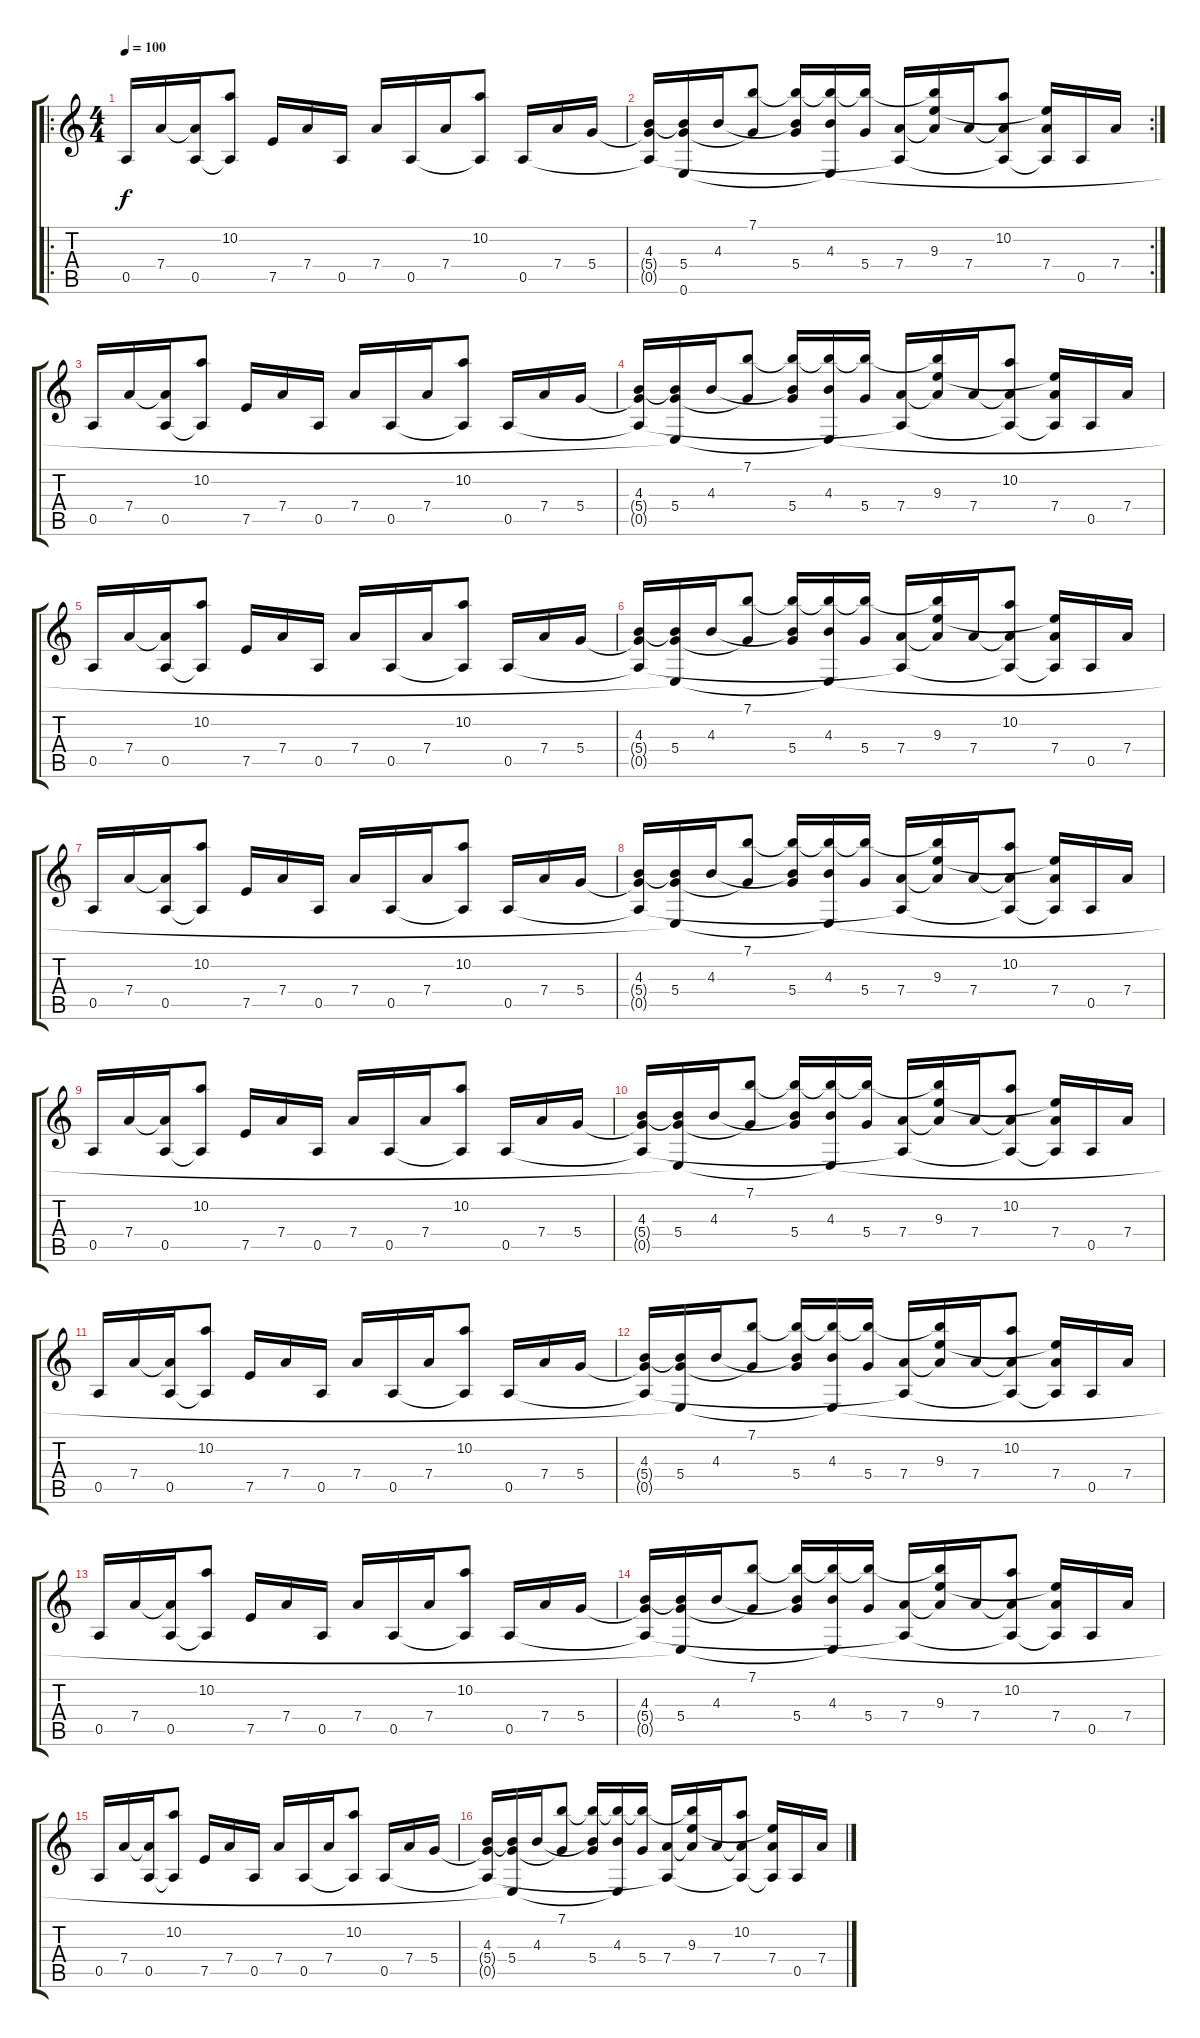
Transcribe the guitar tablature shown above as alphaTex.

\track "" {instrument electricguitarclean}
\staff {score tabs}
\tuning (E4 B3 G3 D3 A2 E2) {hide}
\ro
\ts (4 4)
\tempo 100
\clef g2
\ks c
0.5.16{txt "" dy f instrument electricguitarclean} 7.4.16 (7.4{t} 0.5).16 (10.2 0.5{t}).8 7.5.16 7.4.16 0.5.16 7.4.16 0.5.16 7.4.16 (10.2 0.5{t}).8 0.5.16 7.4.16 5.4.16 |
\rc 2
(4.3 5.4{t} 0.5{t}).16{txt ""} (4.3{t} 5.4 0.6).16 4.3.16 (7.1 5.4{t}).8 (7.1{t} 4.3{t} 5.4).16 (7.1{t} 4.3 0.6{t}).16 (7.1{t} 5.4).16 (7.4 0.5{t}).16 (7.1{t} 9.3 7.4{t}).16 7.4.16 (10.2 7.4{t} 0.5{t}).8 (9.3{t} 7.4 0.5{t}).16 0.5.16 7.4.16 |
0.5.16{txt ""} 7.4.16 (7.4{t} 0.5).16 (10.2 0.5{t}).8 7.5.16 7.4.16 0.5.16 7.4.16 0.5.16 7.4.16 (10.2 0.5{t}).8 0.5.16 7.4.16 5.4.16 |
(4.3 5.4{t} 0.5{t}).16 (4.3{t} 5.4 0.6{t}).16 4.3.16 (7.1 5.4{t}).8 (7.1{t} 4.3{t} 5.4).16 (7.1{t} 4.3 0.6{t}).16 (7.1{t} 5.4).16 (7.4 0.5{t}).16 (7.1{t} 9.3 7.4{t}).16 7.4.16 (10.2 7.4{t} 0.5{t}).8 (9.3{t} 7.4 0.5{t}).16 0.5.16 7.4.16 |
0.5.16 7.4.16 (7.4{t} 0.5).16 (10.2 0.5{t}).8 7.5.16 7.4.16 0.5.16 7.4.16 0.5.16 7.4.16 (10.2 0.5{t}).8 0.5.16 7.4.16 5.4.16 |
(4.3 5.4{t} 0.5{t}).16 (4.3{t} 5.4 0.6{t}).16 4.3.16 (7.1 5.4{t}).8 (7.1{t} 4.3{t} 5.4).16 (7.1{t} 4.3 0.6{t}).16 (7.1{t} 5.4).16 (7.4 0.5{t}).16 (7.1{t} 9.3 7.4{t}).16 7.4.16 (10.2 7.4{t} 0.5{t}).8 (9.3{t} 7.4 0.5{t}).16 0.5.16 7.4.16 |
0.5.16 7.4.16 (7.4{t} 0.5).16 (10.2 0.5{t}).8 7.5.16 7.4.16 0.5.16 7.4.16 0.5.16 7.4.16 (10.2 0.5{t}).8 0.5.16 7.4.16 5.4.16 |
(4.3 5.4{t} 0.5{t}).16 (4.3{t} 5.4 0.6{t}).16 4.3.16 (7.1 5.4{t}).8 (7.1{t} 4.3{t} 5.4).16 (7.1{t} 4.3 0.6{t}).16 (7.1{t} 5.4).16 (7.4 0.5{t}).16 (7.1{t} 9.3 7.4{t}).16 7.4.16 (10.2 7.4{t} 0.5{t}).8 (9.3{t} 7.4 0.5{t}).16 0.5.16 7.4.16 |
0.5.16 7.4.16 (7.4{t} 0.5).16 (10.2 0.5{t}).8 7.5.16 7.4.16 0.5.16 7.4.16 0.5.16 7.4.16 (10.2 0.5{t}).8 0.5.16 7.4.16 5.4.16 |
(4.3 5.4{t} 0.5{t}).16 (4.3{t} 5.4 0.6{t}).16 4.3.16 (7.1 5.4{t}).8 (7.1{t} 4.3{t} 5.4).16 (7.1{t} 4.3 0.6{t}).16 (7.1{t} 5.4).16 (7.4 0.5{t}).16 (7.1{t} 9.3 7.4{t}).16 7.4.16 (10.2 7.4{t} 0.5{t}).8 (9.3{t} 7.4 0.5{t}).16 0.5.16 7.4.16 |
0.5.16 7.4.16 (7.4{t} 0.5).16 (10.2 0.5{t}).8 7.5.16 7.4.16 0.5.16 7.4.16 0.5.16 7.4.16 (10.2 0.5{t}).8 0.5.16 7.4.16 5.4.16 |
(4.3 5.4{t} 0.5{t}).16 (4.3{t} 5.4 0.6{t}).16 4.3.16 (7.1 5.4{t}).8 (7.1{t} 4.3{t} 5.4).16 (7.1{t} 4.3 0.6{t}).16 (7.1{t} 5.4).16 (7.4 0.5{t}).16 (7.1{t} 9.3 7.4{t}).16 7.4.16 (10.2 7.4{t} 0.5{t}).8 (9.3{t} 7.4 0.5{t}).16 0.5.16 7.4.16 |
0.5.16 7.4.16 (7.4{t} 0.5).16 (10.2 0.5{t}).8 7.5.16 7.4.16 0.5.16 7.4.16 0.5.16 7.4.16 (10.2 0.5{t}).8 0.5.16 7.4.16 5.4.16 |
(4.3 5.4{t} 0.5{t}).16 (4.3{t} 5.4 0.6{t}).16 4.3.16 (7.1 5.4{t}).8 (7.1{t} 4.3{t} 5.4).16 (7.1{t} 4.3 0.6{t}).16 (7.1{t} 5.4).16 (7.4 0.5{t}).16 (7.1{t} 9.3 7.4{t}).16 7.4.16 (10.2 7.4{t} 0.5{t}).8 (9.3{t} 7.4 0.5{t}).16 0.5.16 7.4.16 |
0.5.16 7.4.16 (7.4{t} 0.5).16 (10.2 0.5{t}).8 7.5.16 7.4.16 0.5.16 7.4.16 0.5.16 7.4.16 (10.2 0.5{t}).8 0.5.16 7.4.16 5.4.16 |
(4.3 5.4{t} 0.5{t}).16 (4.3{t} 5.4 0.6{t}).16 4.3.16 (7.1 5.4{t}).8 (7.1{t} 4.3{t} 5.4).16 (7.1{t} 4.3 0.6{t}).16 (7.1{t} 5.4).16 (7.4 0.5{t}).16 (7.1{t} 9.3 7.4{t}).16 7.4.16 (10.2 7.4{t} 0.5{t}).8 (9.3{t} 7.4 0.5{t}).16 0.5.16 7.4.16
